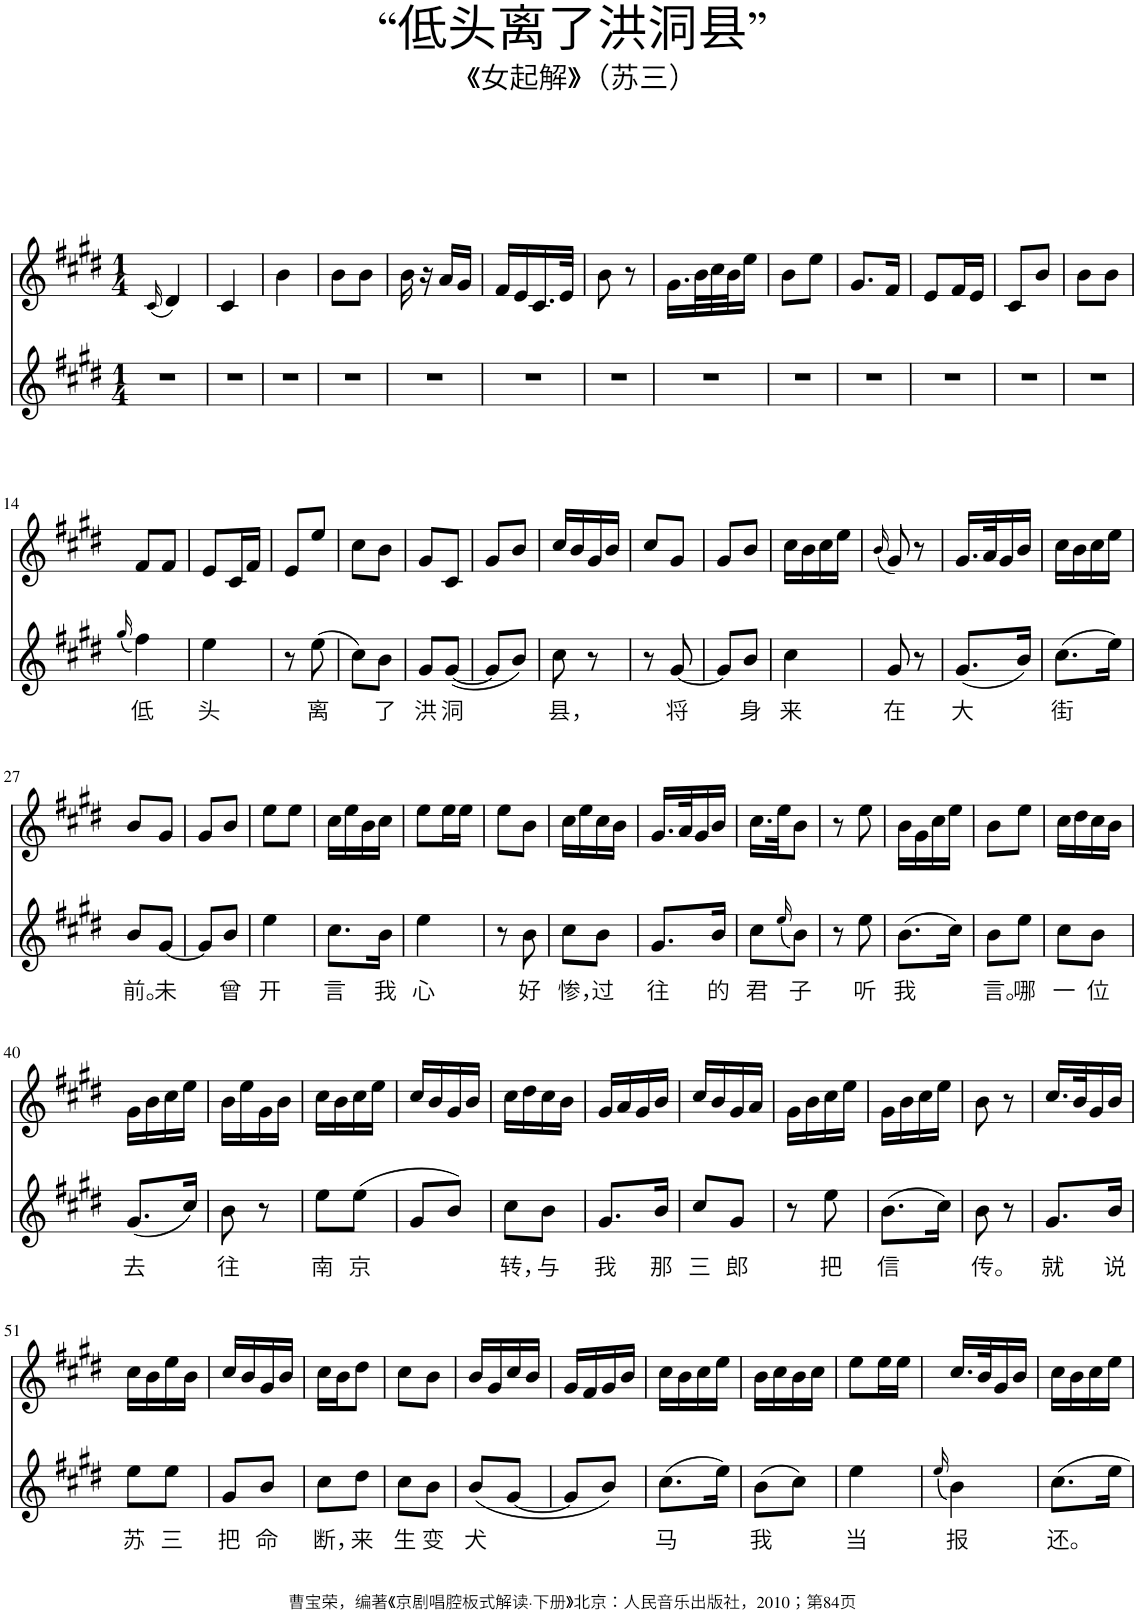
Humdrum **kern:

**kern	**text	**kern
*part2	*part2	*part1
*staff2	*staff2	*staff1
*I"Piano	*	*I"Piano
*I'Pno	*	*I'Pno
*clefG2	*	*clefG2
*k[f#c#g#d#]	*	*k[f#c#g#d#]
*M1/4	*	*M1/4
=1	=1	=1
.	.	(16qc#/
4r	.	4d#/)
=2	=2	=2
4r	.	4c#/
=3	=3	=3
4r	.	4b\
=4	=4	=4
4r	.	8b\L
.	.	8b\J
=5	=5	=5
4r	.	16b\
.	.	16r
.	.	16a/LL
.	.	16g#/JJ
=6	=6	=6
4r	.	16f#/LL
.	.	16e/
.	.	16.c#/
.	.	32e/JJk
=7	=7	=7
4r	.	8b\
.	.	8r
=8	=8	=8
4r	.	16.g#\LL
.	.	32b\L
.	.	32cc#\
.	.	32b\J
.	.	16ee\JJ
=9	=9	=9
4r	.	8b\L
.	.	8ee\J
=10	=10	=10
4r	.	8.g#/L
.	.	16f#/Jk
=11	=11	=11
4r	.	8e/L
.	.	16f#/L
.	.	16e/JJ
=12	=12	=12
4r	.	8c#/L
.	.	8b/J
=13	=13	=13
4r	.	8b\L
.	.	8b\J
!!LO:LB:g=z
=14	=14	=14
(16qgg#/	.	.
!	!LO:LY:b	!
4ff#\)	低	8f#/L
.	.	8f#/J
=15	=15	=15
!	!LO:LY:b	!
4ee\	头	8e/L
.	.	16c#/L
.	.	16f#/JJ
=16	=16	=16
8r	.	8e/L
!	!LO:LY:b	!
(8ee\	离	8ee/J
=17	=17	=17
8cc#\L)	.	8cc#\L
!	!LO:LY:b	!
8b\J	了	8b\J
=18	=18	=18
!	!LO:LY:b	!
8g#/L	洪	8g#/L
!	!LO:LY:b	!
([8g#/J	洞	8c#/J
=19	=19	=19
8g#/L]	.	8g#/L
8b/J)	.	8b/J
=20	=20	=20
!	!LO:LY:b	!
8cc#\	县，	16cc#/LL
.	.	16b/
8r	.	16g#/
.	.	16b/JJ
=21	=21	=21
8r	.	8cc#/L
!	!LO:LY:b	!
[8g#/	将	8g#/J
=22	=22	=22
8g#/L]	.	8g#/L
!	!LO:LY:b	!
8b/J	身	8b/J
=23	=23	=23
!	!LO:LY:b	!
4cc#\	来	16cc#\LL
.	.	16b\
.	.	16cc#\
.	.	16ee\JJ
=24	=24	=24
.	.	(16qb/
!	!LO:LY:b	!
8g#/	在	8g#/)
8r	.	8r
=25	=25	=25
!	!LO:LY:b	!
(8.g#/L	大	16.g#/LL
.	.	32a/K
.	.	16g#/
16b/Jk)	.	16b/JJ
=26	=26	=26
!	!LO:LY:b	!
(8.cc#\L	街	16cc#\LL
.	.	16b\
.	.	16cc#\
16ee\Jk)	.	16ee\JJ
!!LO:LB:g=z
=27	=27	=27
!	!LO:LY:b	!
8b/L	前。	8b/L
!	!LO:LY:b	!
[8g#/J	未	8g#/J
=28	=28	=28
8g#/L]	.	8g#/L
!	!LO:LY:b	!
8b/J	曾	8b/J
=29	=29	=29
!	!LO:LY:b	!
4ee\	开	8ee\L
.	.	8ee\J
=30	=30	=30
!	!LO:LY:b	!
8.cc#\L	言	16cc#\LL
.	.	16ee\
.	.	16b\
!	!LO:LY:b	!
16b\Jk	我	16cc#\JJ
=31	=31	=31
!	!LO:LY:b	!
4ee\	心	8ee\L
.	.	16ee\L
.	.	16ee\JJ
=32	=32	=32
8r	.	8ee\L
!	!LO:LY:b	!
8b\	好	8b\J
=33	=33	=33
!	!LO:LY:b	!
8cc#\L	惨，	16cc#\LL
.	.	16ee\
!	!LO:LY:b	!
8b\J	过	16cc#\
.	.	16b\JJ
=34	=34	=34
!	!LO:LY:b	!
8.g#/L	往	16.g#/LL
.	.	32a/K
.	.	16g#/
!	!LO:LY:b	!
16b/Jk	的	16b/JJ
=35	=35	=35
!	!LO:LY:b	!
8cc#\L	君	16.cc#\LL
.	.	32ee\JK
(16qee/	.	.
!	!LO:LY:b	!
8b\J)	子	8b\J
=36	=36	=36
8r	.	8r
!	!LO:LY:b	!
8ee\	听	8ee\
=37	=37	=37
!	!LO:LY:b	!
(8.b\L	我	16b\LL
.	.	16g#\
.	.	16cc#\
16cc#\Jk)	.	16ee\JJ
=38	=38	=38
!	!LO:LY:b	!
8b\L	言。	8b\L
!	!LO:LY:b	!
8ee\J	哪	8ee\J
=39	=39	=39
!	!LO:LY:b	!
8cc#\L	一	16cc#\LL
.	.	16dd#\
!	!LO:LY:b	!
8b\J	位	16cc#\
.	.	16b\JJ
!!LO:LB:g=z
=40	=40	=40
!	!LO:LY:b	!
(8.g#/L	去	16g#\LL
.	.	16b\
.	.	16cc#\
16cc#/Jk)	.	16ee\JJ
=41	=41	=41
!	!LO:LY:b	!
8b\	往	16b\LL
.	.	16ee\
8r	.	16g#\
.	.	16b\JJ
=42	=42	=42
!	!LO:LY:b	!
8ee\L	南	16cc#\LL
.	.	16b\
!	!LO:LY:b	!
(8ee\J	京	16cc#\
.	.	16ee\JJ
=43	=43	=43
8g#/L	.	16cc#/LL
.	.	16b/
8b/J)	.	16g#/
.	.	16b/JJ
=44	=44	=44
!	!LO:LY:b	!
8cc#\L	转，	16cc#\LL
.	.	16dd#\
!	!LO:LY:b	!
8b\J	与	16cc#\
.	.	16b\JJ
=45	=45	=45
!	!LO:LY:b	!
8.g#/L	我	16g#/LL
.	.	16a/
.	.	16g#/
!	!LO:LY:b	!
16b/Jk	那	16b/JJ
=46	=46	=46
!	!LO:LY:b	!
8cc#/L	三	16cc#/LL
.	.	16b/
!	!LO:LY:b	!
8g#/J	郎	16g#/
.	.	16a/JJ
=47	=47	=47
8r	.	16g#\LL
.	.	16b\
!	!LO:LY:b	!
8ee\	把	16cc#\
.	.	16ee\JJ
=48	=48	=48
!	!LO:LY:b	!
(8.b\L	信	16g#\LL
.	.	16b\
.	.	16cc#\
16cc#\Jk)	.	16ee\JJ
=49	=49	=49
!	!LO:LY:b	!
8b\	传。	8b\
8r	.	8r
=50	=50	=50
!	!LO:LY:b	!
8.g#/L	就	16.cc#/LL
.	.	32b/K
.	.	16g#/
!	!LO:LY:b	!
16b/Jk	说	16b/JJ
!!LO:LB:g=z
=51	=51	=51
!	!LO:LY:b	!
8ee\L	苏	16cc#\LL
.	.	16b\
!	!LO:LY:b	!
8ee\J	三	16ee\
.	.	16b\JJ
=52	=52	=52
!	!LO:LY:b	!
8g#/L	把	16cc#/LL
.	.	16b/
!	!LO:LY:b	!
8b/J	命	16g#/
.	.	16b/JJ
=53	=53	=53
!	!LO:LY:b	!
8cc#\L	断，	16cc#\LL
.	.	16b\J
!	!LO:LY:b	!
8dd#\J	来	8dd#\J
=54	=54	=54
!	!LO:LY:b	!
8cc#\L	生	8cc#\L
!	!LO:LY:b	!
8b\J	变	8b\J
=55	=55	=55
!	!LO:LY:b	!
(8b/L	犬	16b/LL
.	.	16g#/
[8g#/J	.	16cc#/
.	.	16b/JJ
=56	=56	=56
8g#/L]	.	16g#/LL
.	.	16f#/
8b/J)	.	16g#/
.	.	16b/JJ
=57	=57	=57
!	!LO:LY:b	!
(8.cc#\L	马	16cc#\LL
.	.	16b\
.	.	16cc#\
16ee\Jk)	.	16ee\JJ
=58	=58	=58
!	!LO:LY:b	!
(8b\L	我	16b\LL
.	.	16cc#\
8cc#\J)	.	16b\
.	.	16cc#\JJ
=59	=59	=59
!	!LO:LY:b	!
4ee\	当	8ee\L
.	.	16ee\L
.	.	16ee\JJ
=60	=60	=60
(16qee/	.	.
!	!LO:LY:b	!
4b\)	报	16.cc#/LL
.	.	32b/K
.	.	16g#/
.	.	16b/JJ
=61	=61	=61
!	!LO:LY:b	!
8.cc#\L	还。	16cc#\LL
.	.	16b\
.	.	16cc#\
16ee\Jk	.	16ee\JJ
=	=	=
*-	*-	*-
